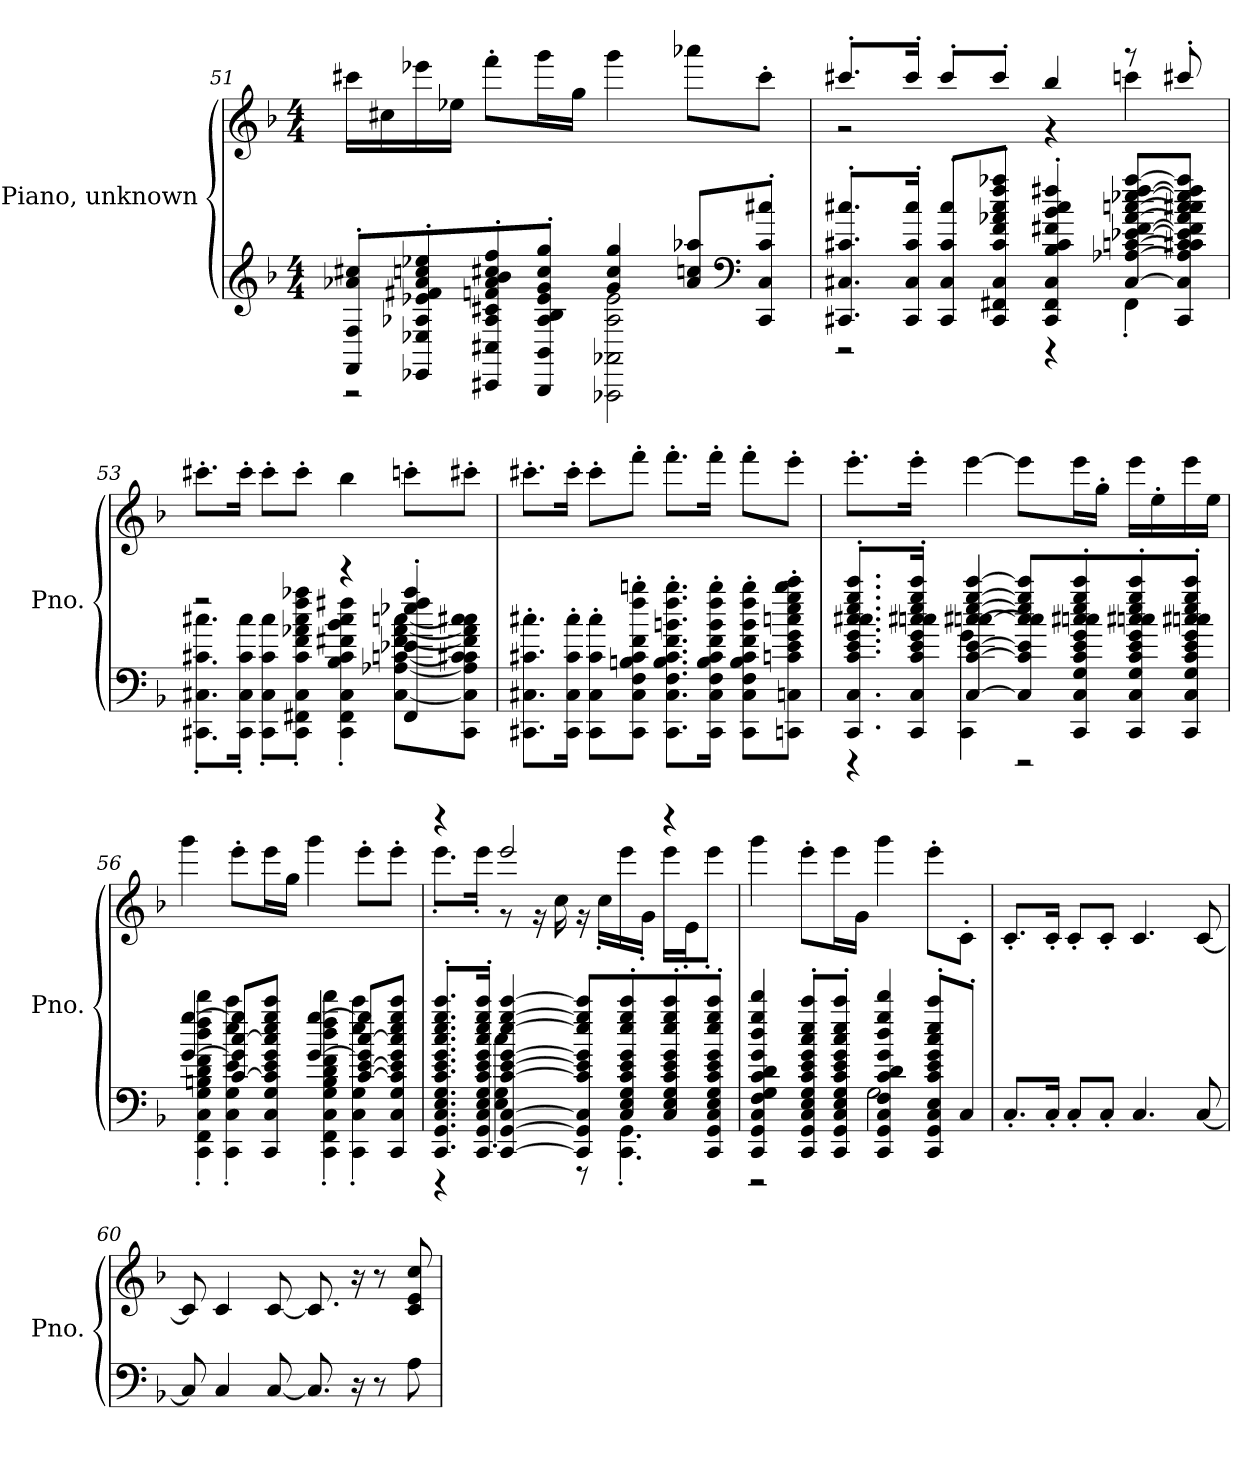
**kern	**kern
*part1	*part1
*staff2	*staff1
*I"Piano, unknown	*
*I'Pno.	*
*clefG2	*clefG2
*k[b-]	*k[b-]
*M4/4	*M4/4
=51	=51
*^	*
8FF/' 8F/' 8a-X/' 8cc#X/'L	2r	16ccc#X\LL
.	.	16cc#X\
8EE-X/' 8E-X/' 8A-X/' 8e-X/' 8f#X/' 8a-/' 8ccn/' 8ee-X/'	.	16eee-X\
.	.	16ee-X\JJ
8CC#X/' 8C#X/' 8A-/' 8c#X/' 8fn/' 8a-/' 8b-/' 8cc#X/' 8ff/'	.	8fff'\L
8BBB-/' 8BB-/' 8A-/' 8B-/' 8e-/' 8g/' 8cc#/' 8gg/'J	.	16ggg\L
.	.	16gg\JJ
4g/ 4cc#/ 4gg/	2AAA-X\ 2AA-X\ 2A-\ 2e-\	4ggg\
8a-/ 8ccn/ 8aa-X/L	.	8aaa-X\L
*clefF4	*	*
8CC#/' 8C#/' 8c#/' 8cc#X/'J	.	8ccc#'\J
!!LO:LB:g=z
=52	=52	=52
*	*	*^
8.CC#X/' 8.C#X/' 8.c#X/' 8.cc#X/'L	2r	8.ccc#X'/L	2r
16CC#/' 16C#/' 16c#/' 16cc#/'Jk	.	16ccc#'/Jk	.
8CC#/' 8C#/' 8c#/' 8cc#/'L	.	8ccc#'/L	.
8CC#/' 8FF#X/' 8C#/' 8c#/' 8f/' 8a-X/' 8cc#/' 8ff/' 8aa-X/'J	.	8ccc#'/J	.
4CC#/' 4FF#/' 4C#/' 4B-/' 4c#/' 4f#X/' 4b-/' 4cc#/' 4ff#X/'	4r	4bb-/	4r
[8C#/ [8A-X/ [8cn/ [8e-X/ [8f#/ [8a-/ [8ccn/ [8ee-X/ [8ff#/ [8aa-/L	4FF#'\	8r	4cccn\
8CC#/ 8C#/] 8A-/] 8c/] 8c#X/ 8e-/] 8f#/] 8a-/] 8cc/] 8cc#X/ 8ee-/] 8ff#/] 8aa-/]J	.	8ccc#X'/	.
*	*	*v	*v
=53	=53	=53
2r	8.CC#X\' 8.C#X\' 8.c#X\' 8.cc#X\'L	8.ccc#X'\L
.	16CC#\' 16C#\' 16c#\' 16cc#\'Jk	16ccc#'\Jk
.	8CC#\' 8C#\' 8c#\' 8cc#\'L	8ccc#'\L
.	8CC#\' 8FF#X\' 8C#\' 8c#\' 8f\' 8a-X\' 8cc#\' 8ff\' 8aa-X\'J	8ccc#'\J
4r	4CC#\' 4FF#\' 4C#\' 4B-\' 4c#\' 4f#X\' 4b-\' 4cc#\' 4ff#X\'	4bb-\
4FF#/' 4e-X/' 4ee-X/' 4ff#/' 4aa-/'	[8C#\ [8A-X\ [8cn\ [8f#\ [8a-\ [8ccn\L	8cccn'\L
.	8CC#\ 8C#\] 8A-\] 8c\] 8c#X\ 8f#\] 8a-\] 8cc\] 8cc#X\J	8ccc#X'\J
*v	*v	*
!!LO:LB:g=z
=54	=54
8.CC#X\' 8.C#X\' 8.c#X\' 8.cc#X\'L	8.ccc#X'\L
16CC#\' 16C#\' 16c#\' 16cc#\'Jk	16ccc#'\Jk
8CC#\' 8C#\' 8c#\' 8cc#\'L	8ccc#'\L
8CC#\' 8C#\' 8F\' 8Bn\' 8c#\' 8f\' 8ff\' 8bbn\'J	8fff'\J
8.CC#\' 8.C#\' 8.F\' 8.B\' 8.c#\' 8.f\' 8.bn\' 8.ff\' 8.bb\'L	8.fff'\L
16CC#\' 16C#\' 16F\' 16B\' 16c#\' 16f\' 16b\' 16ff\' 16bb\'Jk	16fff'\Jk
8CC#\' 8C#\' 8F\' 8B\' 8c#\' 8f\' 8b\' 8ff\' 8bb\'L	8fff'\L
8CCn\' 8Cn\' 8cn\' 8e\' 8g\' 8ccn\' 8ee\' 8gg\' 8bb\' 8ccc\'J	8eee'\J
=55	=55
*^	*
8.CC/' 8.C/' 8.c/' 8.e/' 8.g/' 8.cc/' 8.cc#X/' 8.ee/' 8.gg/' 8.ccc/'L	4r	8.eee'\L
16CC/' 16C/' 16c/' 16e/' 16g/' 16ccn/' 16cc#X/' 16ee/' 16gg/' 16ccc/'Jk	.	16eee'\Jk
[4C/ [4c/ [4e/ [4ccn/ [4cc#X/ [4ee/ [4gg/ [4ccc/	4CC\ 4g\	[4eee\
8C/] 8c/] 8e/] 8cc/] 8cc#/] 8ee/] 8gg/] 8ccc/]L	2r	8eee\L]
8CC/' 8C/' 8G/' 8c/' 8e/' 8g/' 8ccn/' 8cc#X/' 8ee/' 8gg/' 8ccc/'	.	16eee\L
.	.	16gg'\JJ
8CC/' 8C/' 8G/' 8c/' 8e/' 8g/' 8ccn/' 8cc#X/' 8ee/' 8gg/' 8ccc/'	.	16eee\LL
.	.	16ee'\
8CC/' 8C/' 8G/' 8c/' 8e/' 8g/' 8ccn/' 8cc#X/' 8ee/' 8gg/' 8ccc/'J	.	16eee\
.	.	16ee\JJ
!!LO:PB:g=z
=56	=56	=56
[4g/ [4gg/	4CC\' 4FF\' 4C\' 4G\' 4Bn\' 4d\' 4f\' 4dd\' 4ff\' 4ddd\'	4ggg\
[8c/ 8g/] [8cc/ 8gg/]L	4CC\' 4C\' 4G\' 4e\' 4ee\' 4ccc\'	8eee'\L
8CC/ 8C/ 8G/ 8c/] 8e/ 8g/ 8cc/] 8ee/ 8gg/ 8ccc/J	.	16eee\L
.	.	16gg\JJ
[4g/ [4gg/	4CC\' 4FF\' 4C\' 4G\' 4B\' 4d\' 4f\' 4dd\' 4ff\' 4ddd\'	4ggg\
[8c/ [8e/ 8g/] [8cc/ 8gg/]L	4CC\' 4C\' 4G\' 4ee\' 4ccc\'	8eee'\L
8CC/ 8C/ 8G/ 8c/] 8e/] 8g/ 8cc/] 8ee/ 8gg/ 8ccc/J	.	8eee'\J
=57	=57	=57
*	*	*^
8.CC/' 8.GG/' 8.C/' 8.E/' 8.G/' 8.c/' 8.e/' 8.g/' 8.cc/' 8.ee/' 8.gg/' 8.ccc/'L	4r	4r	8.eee'\L
16CC/' 16GG/' 16C/' 16E/' 16G/' 16c/' 16e/' 16g/' 16cc/' 16ee/' 16gg/' 16ccc/'Jk	.	.	16eee'\Jk
[4CC/ [4GG/ [4C/ [4c/ [4e/ [4g/ [4ee/ [4gg/ [4ccc/	4E\' 4G\' 4cc\'	2eee/	8r
.	.	.	16r
.	.	.	16cc\
8CC/] 8GG/] 8C/] 8c/] 8e/] 8g/] 8ee/] 8gg/] 8ccc/]L	8r	.	16r
.	.	.	16cc'\LL
8C/' 8E/' 8G/' 8c/' 8e/' 8g/' 8ee/' 8gg/' 8ccc/'	4.CC\' 4.GG\'	.	16eee\
.	.	.	16g'\JJ
8C/' 8E/' 8G/' 8c/' 8e/' 8g/' 8ee/' 8gg/' 8ccc/'	.	4r	16eee\LL
.	.	.	16e'\J
8CC/' 8GG/' 8C/' 8E/' 8G/' 8c/' 8e/' 8g/' 8ee/' 8gg/' 8ccc/'J	.	.	8eee'\J
*	*	*v	*v
=58	=58	=58
4CC/ 4GG/ 4C/ 4F/ 4G/ 4c/ 4d/ 4g/ 4dd/ 4gg/ 4ddd/	2r	4ggg\
8CC/' 8GG/' 8C/' 8E/' 8G/' 8c/' 8e/' 8g/' 8cc/' 8ee/' 8ccc/'L	.	8eee'\L
8CC/' 8GG/' 8C/' 8E/' 8G/' 8c/' 8e/' 8g/' 8cc/' 8ee/' 8ccc/'J	.	16eee\L
.	.	16g\JJ
4CC/ 4GG/ 4C/ 4F/ 4c/ 4d/ 4g/ 4dd/ 4gg/ 4ddd/	2G\	4ggg\
8CC/' 8GG/' 8C/' 8E/' 8c/' 8e/' 8g/' 8cc/' 8ee/' 8ccc/'L	.	8eee'\L
8C'/J	.	8c'\J
*v	*v	*
!!LO:LB:g=z
=59	=59
8.C'/L	8.c'/L
16C'/Jk	16c'/Jk
8C'/L	8c'/L
8C'/J	8c'/J
4.C/	4.c/
[8C/	[8c/
=60	=60
8C/]	8c/]
4C/	4c/
[8C/	[8c/
8.C/]	8.c/]
16r	16r
8r	8r
8A\	8c/ 8e/ 8cc/
=	=
*-	*-
